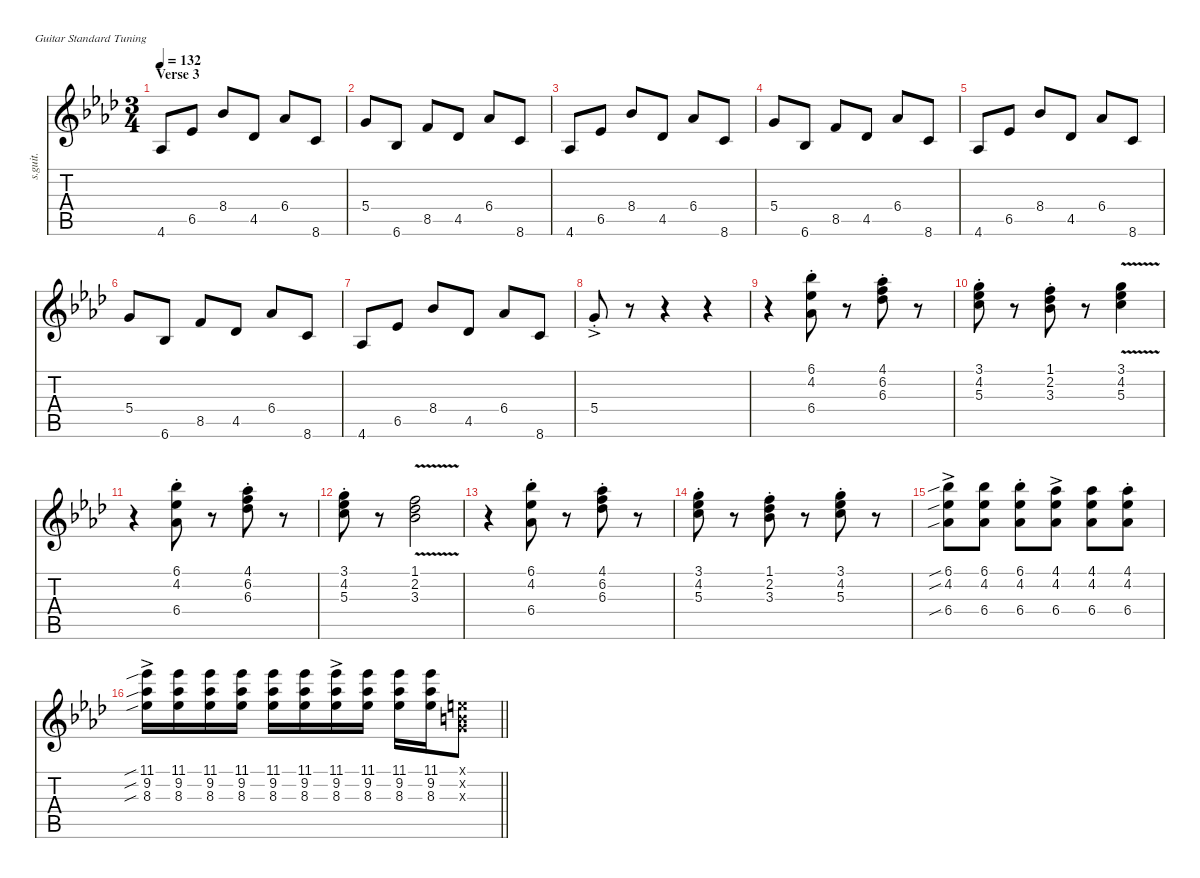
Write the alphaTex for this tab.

\defaultSystemsLayout 4
\hideDynamics
\bracketExtendMode nobrackets
\otherSystemsTrackNameOrientation horizontal
\track ("Tim Reynolds" "s.guit.") {defaultSystemsLayout 8 instrument acousticguitarsteel}
\staff {score tabs}
\tuning (E4 B3 G3 D3 A2 E2)
\ts (3 4)
\section ("" "Verse 3")
\tempo 132
\clef g2
\ks ab
4.6{acc b}.8{dy f beam Up} 6.5{acc b}.8{beam Up} 8.4{acc b}.8{beam Up} 4.5{acc b}.8{beam Up} 6.4{acc b}.8{beam Up} 8.6{acc forcenatural}.8{beam Up} |
5.4{acc forcenatural}.8{beam Up} 6.6{acc b}.8{beam Up} 8.5{acc forcenatural}.8{beam Up} 4.5{acc b}.8{beam Up} 6.4{acc b}.8{beam Up} 8.6{acc forcenatural}.8{beam Up} |
4.6{acc b}.8{beam Up} 6.5{acc b}.8{beam Up} 8.4{acc b}.8{beam Up} 4.5{acc b}.8{beam Up} 6.4{acc b}.8{beam Up} 8.6{acc forcenatural}.8{beam Up} |
5.4{acc forcenatural}.8{beam Up} 6.6{acc b}.8{beam Up} 8.5{acc forcenatural}.8{beam Up} 4.5{acc b}.8{beam Up} 6.4{acc b}.8{beam Up} 8.6{acc forcenatural}.8{beam Up} |
4.6{acc b}.8{beam Up} 6.5{acc b}.8{beam Up} 8.4{acc b}.8{beam Up} 4.5{acc b}.8{beam Up} 6.4{acc b}.8{beam Up} 8.6{acc forcenatural}.8{beam Up} |
5.4{acc forcenatural}.8{beam Up} 6.6{acc b}.8{beam Up} 8.5{acc forcenatural}.8{beam Up} 4.5{acc b}.8{beam Up} 6.4{acc b}.8{beam Up} 8.6{acc forcenatural}.8{beam Up} |
4.6{acc b}.8{beam Up} 6.5{acc b}.8{beam Up} 8.4{acc b}.8{beam Up} 4.5{acc b}.8{beam Up} 6.4{acc b}.8{beam Up} 8.6{acc forcenatural}.8{beam Up} |
5.4{ac st acc forcenatural}.8{dy ff beam Up} r.8{beam Up} r.4{beam Up} r.4{beam Up} |
r.4{beam Down} (6.1{st acc b} 4.2{st acc b} 6.4{st acc b}).8{dy f beam Down} r.8{beam Down} (4.1{st acc b} 6.2{st acc forcenatural} 6.3{st acc b}).8{beam Down} r.8{beam Down} |
(3.1{st acc forcenatural} 4.2{st acc b} 5.3{st acc forcenatural}).8{beam Down} r.8{beam Down} (1.1{st acc forcenatural} 2.2{st acc b} 3.3{st acc b}).8{beam Down} r.8{beam Down} (3.1{v acc forcenatural} 4.2{v acc b} 5.3{v acc forcenatural}).4{beam Down} |
r.4{beam Down} (6.1{st acc b} 4.2{st acc b} 6.4{st acc b}).8{beam Down} r.8{beam Down} (4.1{st acc b} 6.2{st acc forcenatural} 6.3{st acc b}).8{beam Down} r.8{beam Down} |
(3.1{st acc forcenatural} 4.2{st acc b} 5.3{st acc forcenatural}).8{beam Down} r.8{beam Down} (1.1{v acc forcenatural} 2.2{v acc b} 3.3{v acc b}).2{beam Down} |
r.4{beam Down} (6.1{st acc b} 4.2{st acc b} 6.4{st acc b}).8{beam Down} r.8{beam Down} (4.1{st acc b} 6.2{st acc forcenatural} 6.3{st acc b}).8{beam Down} r.8{beam Down} |
(3.1{st acc forcenatural} 4.2{st acc b} 5.3{st acc forcenatural}).8{beam Down} r.8{beam Down} (1.1{st acc forcenatural} 2.2{st acc b} 3.3{st acc b}).8{beam Down} r.8{beam Down} (3.1{st acc forcenatural} 4.2{st acc b} 5.3{st acc forcenatural}).8{beam Down} r.8{beam Down} |
(6.1{sib ac acc b} 4.2{sib ac acc b} 6.4{sib ac acc b}).8{dy mf beam Down} (6.1{acc b} 4.2{acc b} 6.4{acc b}).8{beam Down} (6.1{st acc b} 4.2{st acc b} 6.4{st acc b}).8{beam Down} (4.1{ac acc b} 4.2{ac acc b} 6.4{ac acc b}).8{beam Down} (4.1{acc b} 4.2{acc b} 6.4{acc b}).8{beam Down} (4.1{st acc b} 4.2{st acc b} 6.4{st acc b}).8{beam Down} |
\barLineRight lightlight
(11.1{sib ac acc b} 9.2{sib ac acc b} 8.3{sib ac acc b}).16{beam Down} (11.1{acc b} 9.2{acc b} 8.3{acc b}).16{dy mp beam Down} (11.1{acc b} 9.2{acc b} 8.3{acc b}).16{beam Down} (11.1{acc b} 9.2{acc b} 8.3{acc b}).16{beam Down} (11.1{acc b} 9.2{acc b} 8.3{acc b}).16{beam Down} (11.1{acc b} 9.2{acc b} 8.3{acc b}).16{beam Down} (11.1{ac acc b} 9.2{ac acc b} 8.3{ac acc b}).16{dy mf beam Down} (11.1{acc b} 9.2{acc b} 8.3{acc b}).16{dy mp beam Down} (11.1{acc b} 9.2{acc b} 8.3{acc b}).16{beam Down} (11.1{acc b} 9.2{acc b} 8.3{acc b}).16{beam Down} (0.1{x acc forcenatural} 0.2{x acc forcenatural} 0.3{x acc forcenatural}).8{dy f beam Down}
